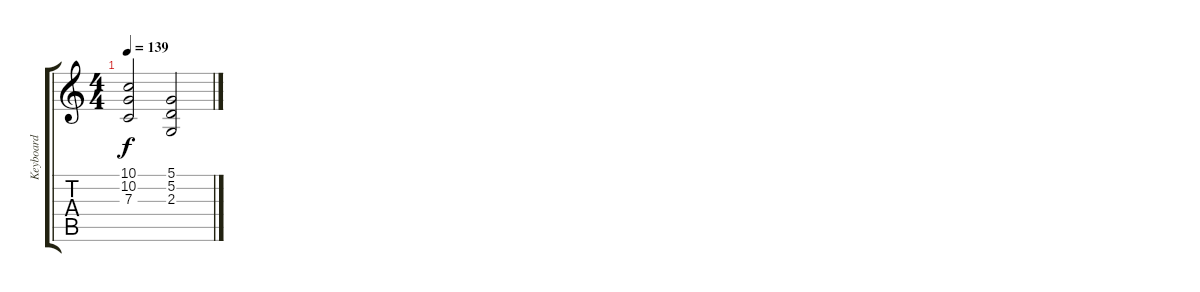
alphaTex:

\track ("Keyboard " "Keyboard ") {instrument orchestralharp}
\staff {score tabs}
\tuning (D4 A3 F3 C3 G2 D2) {hide}
\ts (4 4)
\tempo 139
\clef g2
\ks c
(10.1 10.2 7.3).2{dy f instrument stringensemble1} (5.1 5.2 2.3).2
